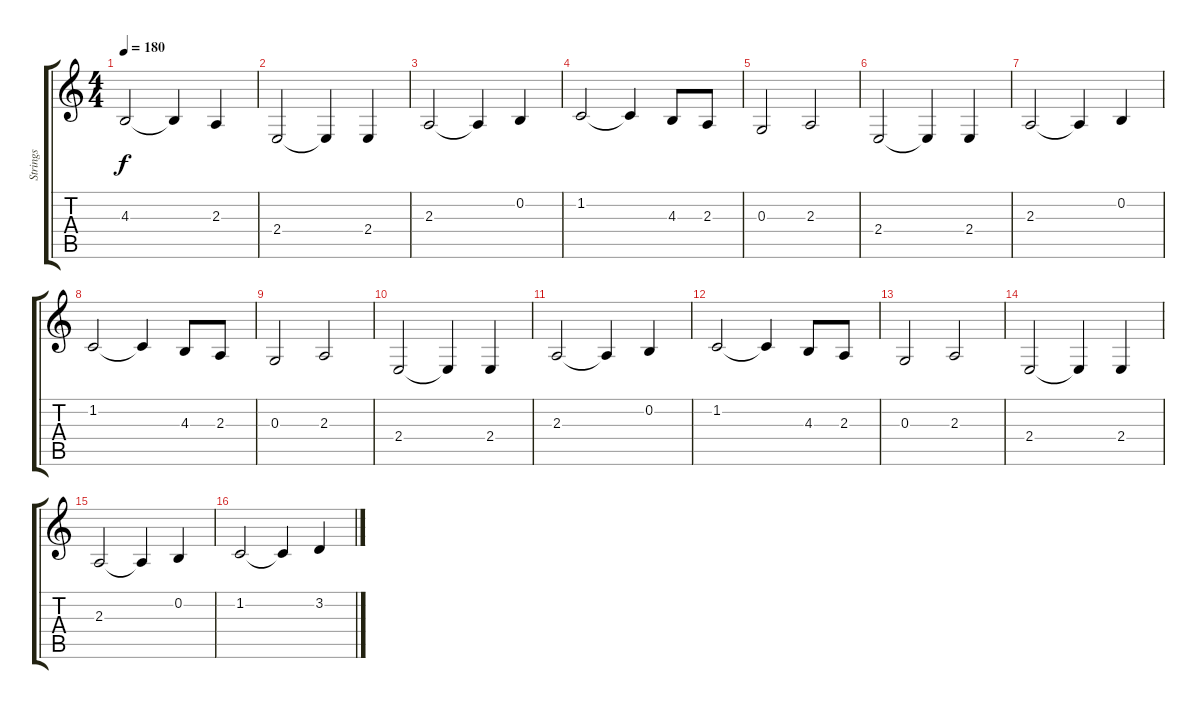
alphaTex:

\track ("Strings" "Strings") {instrument synthstrings1}
\staff {score tabs}
\tuning (E4 B3 G3 D3 A2 E2) {hide}
\ts (4 4)
\tempo 180
\clef g2
\ks c
4.3.2{dy f} 4.3{t}.4 2.3.4 |
2.4.2 2.4{t}.4 2.4.4 |
2.3.2 2.3{t}.4 0.2.4 |
1.2.2 1.2{t}.4 4.3.8 2.3.8 |
0.3.2 2.3.2 |
2.4.2 2.4{t}.4 2.4.4 |
2.3.2 2.3{t}.4 0.2.4 |
1.2.2 1.2{t}.4 4.3.8 2.3.8 |
0.3.2 2.3.2 |
2.4.2 2.4{t}.4 2.4.4 |
2.3.2 2.3{t}.4 0.2.4 |
1.2.2 1.2{t}.4 4.3.8 2.3.8 |
0.3.2 2.3.2 |
2.4.2 2.4{t}.4 2.4.4 |
2.3.2 2.3{t}.4 0.2.4 |
1.2.2 1.2{t}.4 3.2.4
